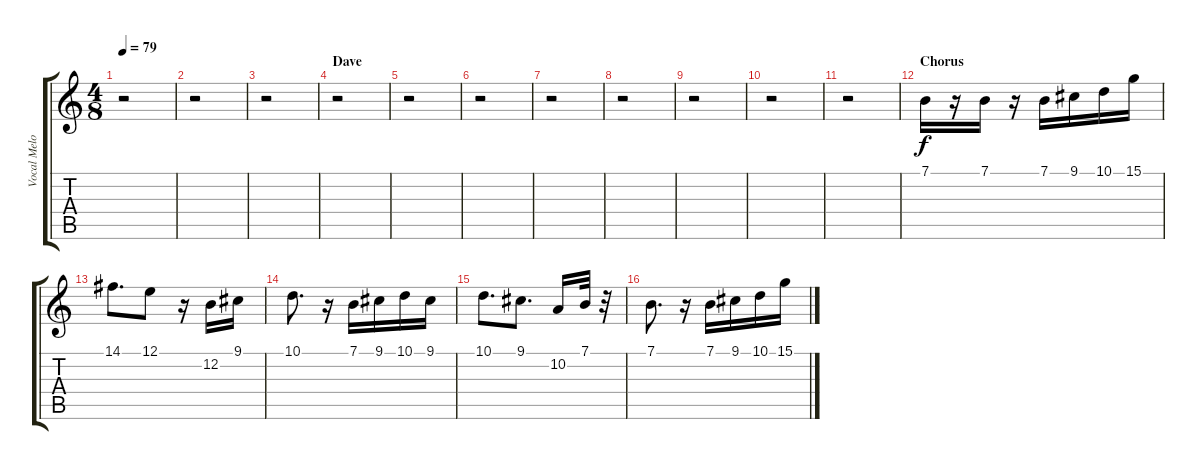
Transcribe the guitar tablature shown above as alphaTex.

\track ("Vocal Melody" "Vocal Melo") {instrument flute}
\staff {score tabs}
\tuning (E4 B3 G3 D3 A2 E2) {hide}
\ts (4 8)
\tempo 79
\clef g2
\ks c
r.2{dy f} |
r.2 |
r.2 |
\section ("" "Dave")
r.2 |
r.2 |
r.2 |
r.2 |
r.2 |
r.2 |
r.2 |
r.2 |
\section ("" "Chorus")
7.1.16 r.16 7.1.16 r.16 7.1.16 9.1.16 10.1.16 15.1.16 |
14.1.8{d} 12.1.8 r.16 12.2.16 9.1.16 |
10.1.8{d} r.16 7.1.16 9.1.16 10.1.16 9.1.16 |
10.1.8{d} 9.1.8{d} 10.2.16 7.1.32 r.32 |
7.1.8{d} r.16 7.1.16 9.1.16 10.1.16 15.1.16
